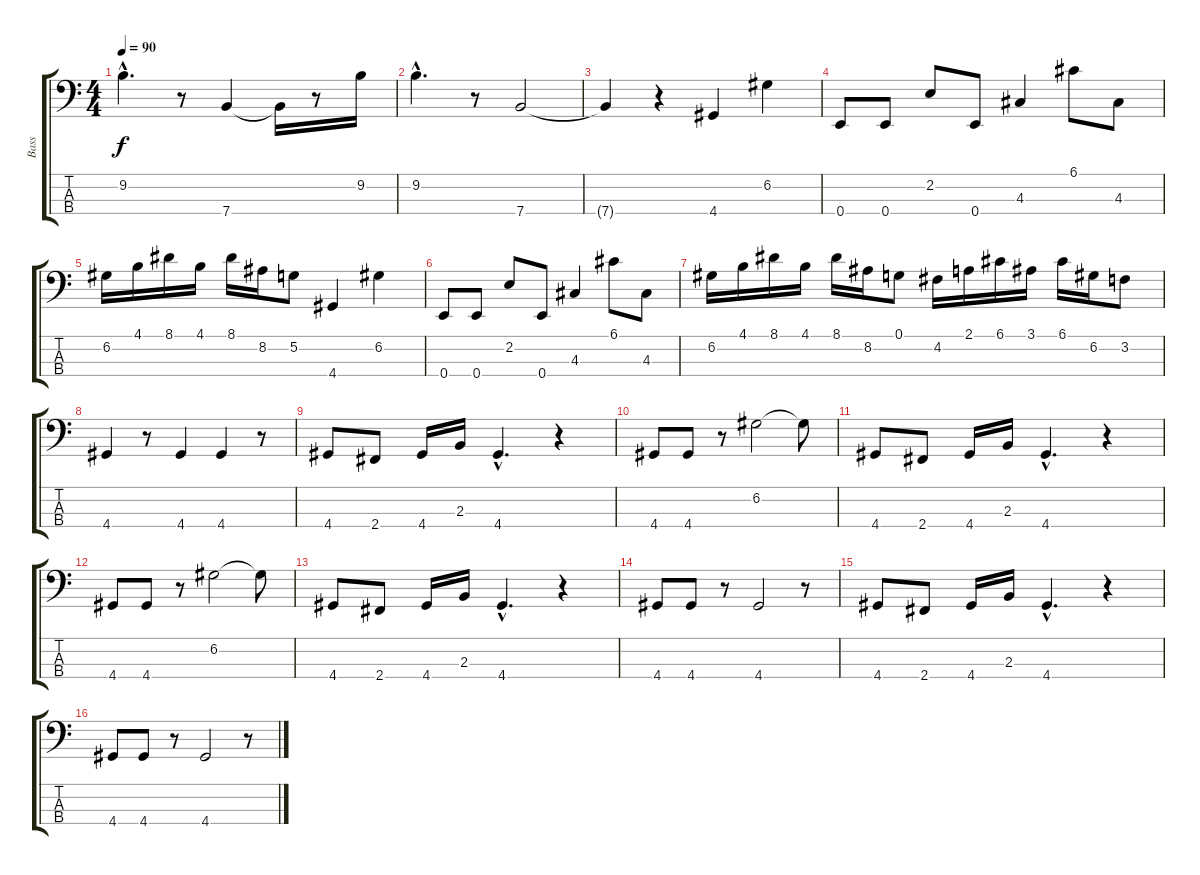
\track ("Bass" "Bass") {instrument electricbasspick}
\staff {score tabs}
\tuning (G2 D2 A1 E1) {hide}
\ts (4 4)
\tempo 90
\clef f4
\ks c
9.2{hac}.4{d dy f} r.8 7.4.4 7.4{t}.16 r.8 9.2.16 |
9.2{hac}.4{d} r.8 7.4.2 |
7.4{t}.4 r.4 4.4.4 6.2.4 |
0.4.8 0.4.8 2.2.8 0.4.8 4.3.4 6.1.8 4.3.8 |
6.2.16 4.1.16 8.1.16 4.1.16 8.1.16 8.2.16 5.2.8 4.4.4 6.2.4 |
0.4.8 0.4.8 2.2.8 0.4.8 4.3.4 6.1.8 4.3.8 |
6.2.16 4.1.16 8.1.16 4.1.16 8.1.16 8.2.16 0.1.8 4.2.16 2.1.16 6.1.16 3.1.16 6.1.16 6.2.16 3.2.8 |
4.4.4 r.8 4.4.4 4.4.4 r.8 |
4.4.8 2.4.8 4.4.16 2.3.16 4.4{hac}.4{d} r.4 |
4.4.8 4.4.8 r.8 6.2.2 6.2{t}.8 |
4.4.8 2.4.8 4.4.16 2.3.16 4.4{hac}.4{d} r.4 |
4.4.8 4.4.8 r.8 6.2.2 6.2{t}.8 |
4.4.8 2.4.8 4.4.16 2.3.16 4.4{hac}.4{d} r.4 |
4.4.8 4.4.8 r.8 4.4.2 r.8 |
4.4.8 2.4.8 4.4.16 2.3.16 4.4{hac}.4{d} r.4 |
4.4.8 4.4.8 r.8 4.4.2 r.8
